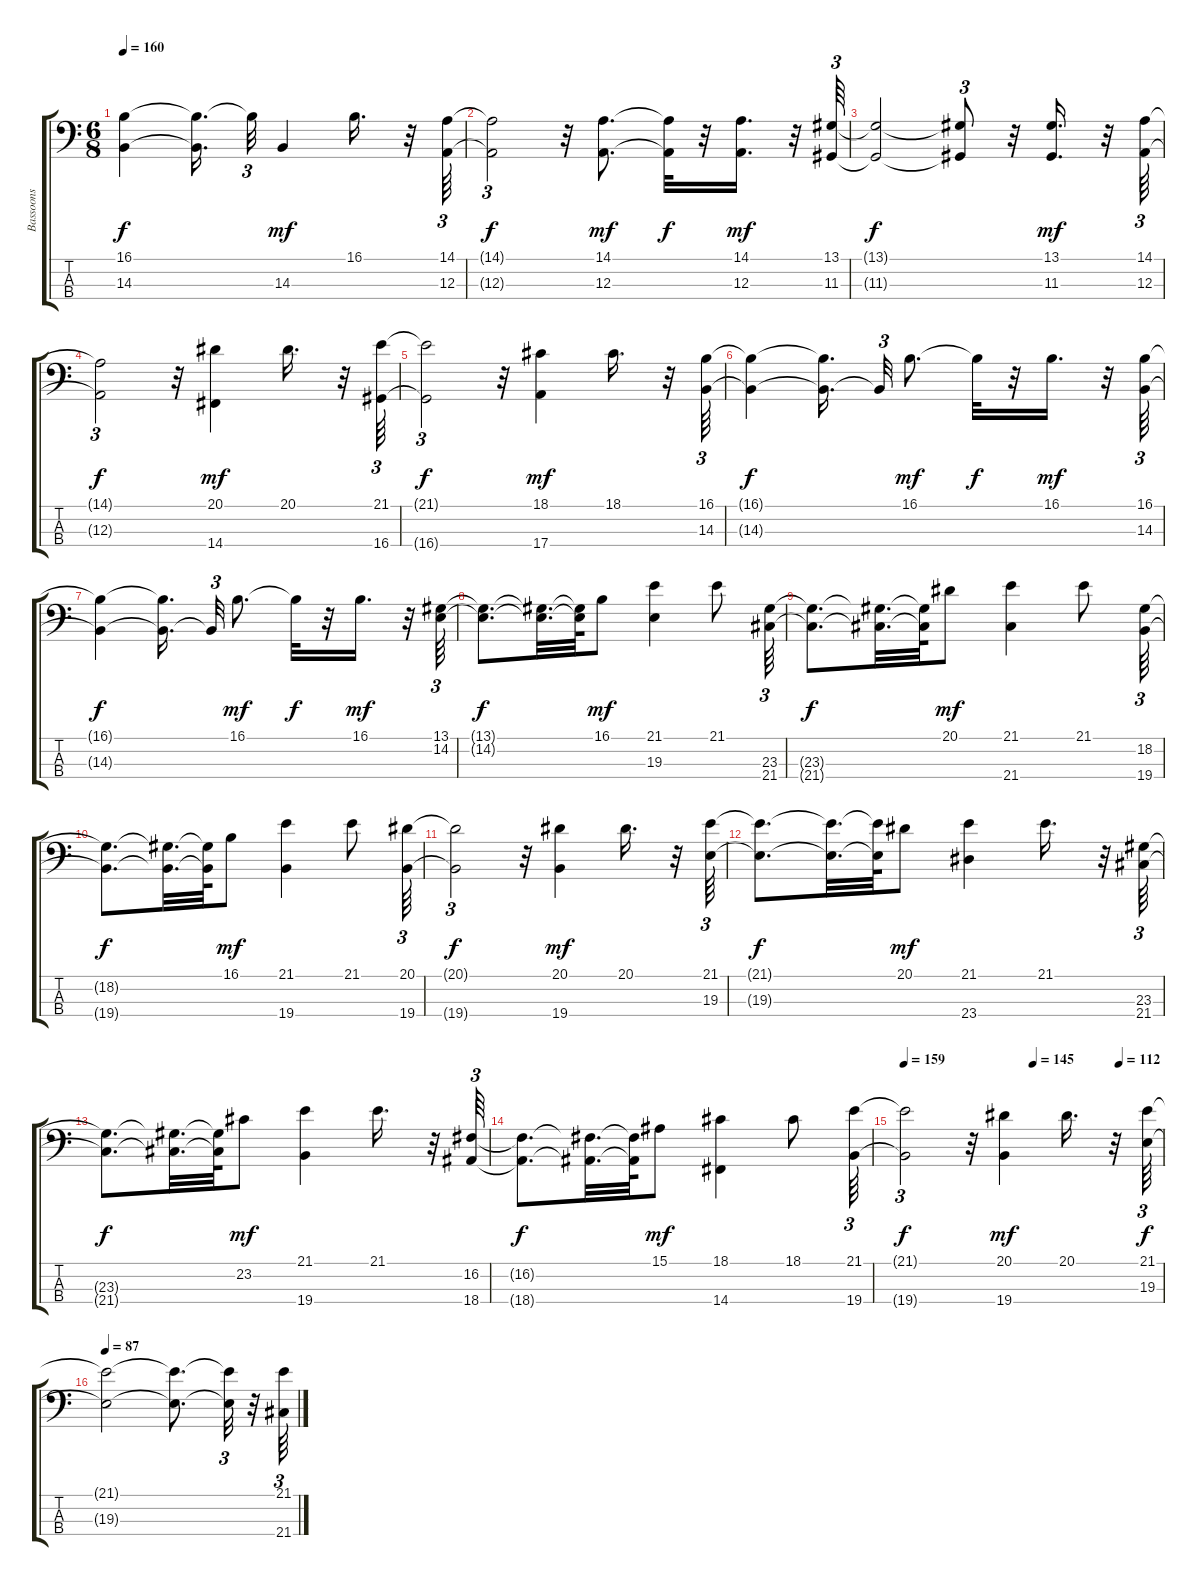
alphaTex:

\track ("Bassoons" "Bassoons") {instrument bassoon}
\staff {score tabs}
\tuning (G2 D2 A1 E1) {hide}
\ts (6 8)
\tempo 160
\clef f4
\ks c
(16.1{t} 14.3{t}).4{dy f} (16.1{t} 14.3{t}).16{d} 16.1{t}.32{tu (3 2)} 14.3.4{dy mf} 16.1.16{d} r.32 (14.1 12.3).64{tu (3 2)} |
(14.1{t} 12.3{t}).2{tu (3 2) dy f} r.32 (14.1 12.3).8{d dy mf} (14.1{t} 12.3{t}).32{dy f} r.32 (14.1 12.3).16{d dy mf} r.32 (13.1 11.3).64{tu (3 2)} |
(13.1{t} 11.3{t}).2{dy f} (13.1{t} 11.3{t}).8{tu (3 2)} r.32 (13.1 11.3).16{d dy mf} r.32 (14.1 12.3).64{tu (3 2)} |
(14.1{t} 12.3{t}).2{tu (3 2) dy f} r.32 (20.1 14.4).4{dy mf} 20.1.16{d} r.32 (21.1 16.4).64{tu (3 2)} |
(21.1{t} 16.4{t}).2{tu (3 2) dy f} r.32 (18.1 17.4).4{dy mf} 18.1.16{d} r.32 (16.1 14.3).64{tu (3 2)} |
(16.1{t} 14.3{t}).4{dy f} (16.1{t} 14.3{t}).16{d beam splitsecondary} 14.3{t}.32{tu (3 2)} 16.1.8{d dy mf} 16.1{t}.32{dy f} r.32 16.1.16{d dy mf} r.32 (16.1 14.3).64{tu (3 2)} |
(16.1{t} 14.3{t}).4{dy f} (16.1{t} 14.3{t}).16{d beam splitsecondary} 14.3{t}.32{tu (3 2)} 16.1.8{d dy mf} 16.1{t}.32{dy f} r.32 16.1.16{d dy mf} r.32 (13.1 14.2).64{tu (3 2)} |
(13.1{t} 14.2{t}).8{d dy f} (13.1{t} 14.2{t}).32{d} (13.1{t} 14.2{t}).64 16.1.8{dy mf} (21.1 19.3).4 21.1.8 (23.3 21.4).64{tu (3 2)} |
(23.3{t} 21.4{t}).8{d dy f} (23.3{t} 21.4{t}).32{d} (23.3{t} 21.4{t}).64 20.1.8{dy mf} (21.1 21.4).4 21.1.8 (18.2 19.4).64{tu (3 2)} |
(18.2{t} 19.4{t}).8{d dy f} (18.2{t} 19.4{t}).32{d} (18.2{t} 19.4{t}).64 16.1.8{dy mf} (21.1 19.4).4 21.1.8 (20.1 19.4).64{tu (3 2)} |
(20.1{t} 19.4{t}).2{tu (3 2) dy f} r.32 (20.1 19.4).4{dy mf} 20.1.16{d} r.32 (21.1 19.3).64{tu (3 2)} |
(21.1{t} 19.3{t}).8{d dy f} (21.1{t} 19.3{t}).32{d} (21.1{t} 19.3{t}).64 20.1.8{dy mf} (21.1 23.4).4 21.1.16{d} r.32 (23.3 21.4).64{tu (3 2)} |
(23.3{t} 21.4{t}).8{d dy f} (23.3{t} 21.4{t}).32{d} (23.3{t} 21.4{t}).64 23.2.8{dy mf} (21.1 19.4).4 21.1.16{d} r.32 (16.2 18.4).64{tu (3 2)} |
(16.2{t} 18.4{t}).8{d dy f} (16.2{t} 18.4{t}).32{d} (16.2{t} 18.4{t}).64 15.1.8{dy mf} (18.1 14.4).4 18.1.8 (21.1 19.4).64{tu (3 2)} |
\tempo 159
\tempo (145 0.5)
\tempo (112 0.8333333333333334)
(21.1{t} 19.4{t}).2{tu (3 2) dy f} r.32 (20.1 19.4).4{dy mf} 20.1.16{d} r.32 (21.1 19.3).64{tu (3 2) dy f} |
\tempo 87
(21.1{t} 19.3{t}).2 (21.1{t} 19.3{t}).8{d} (21.1{t} 19.3{t}).32{tu (3 2)} r.32 (21.1 21.4).64{tu (3 2)}
